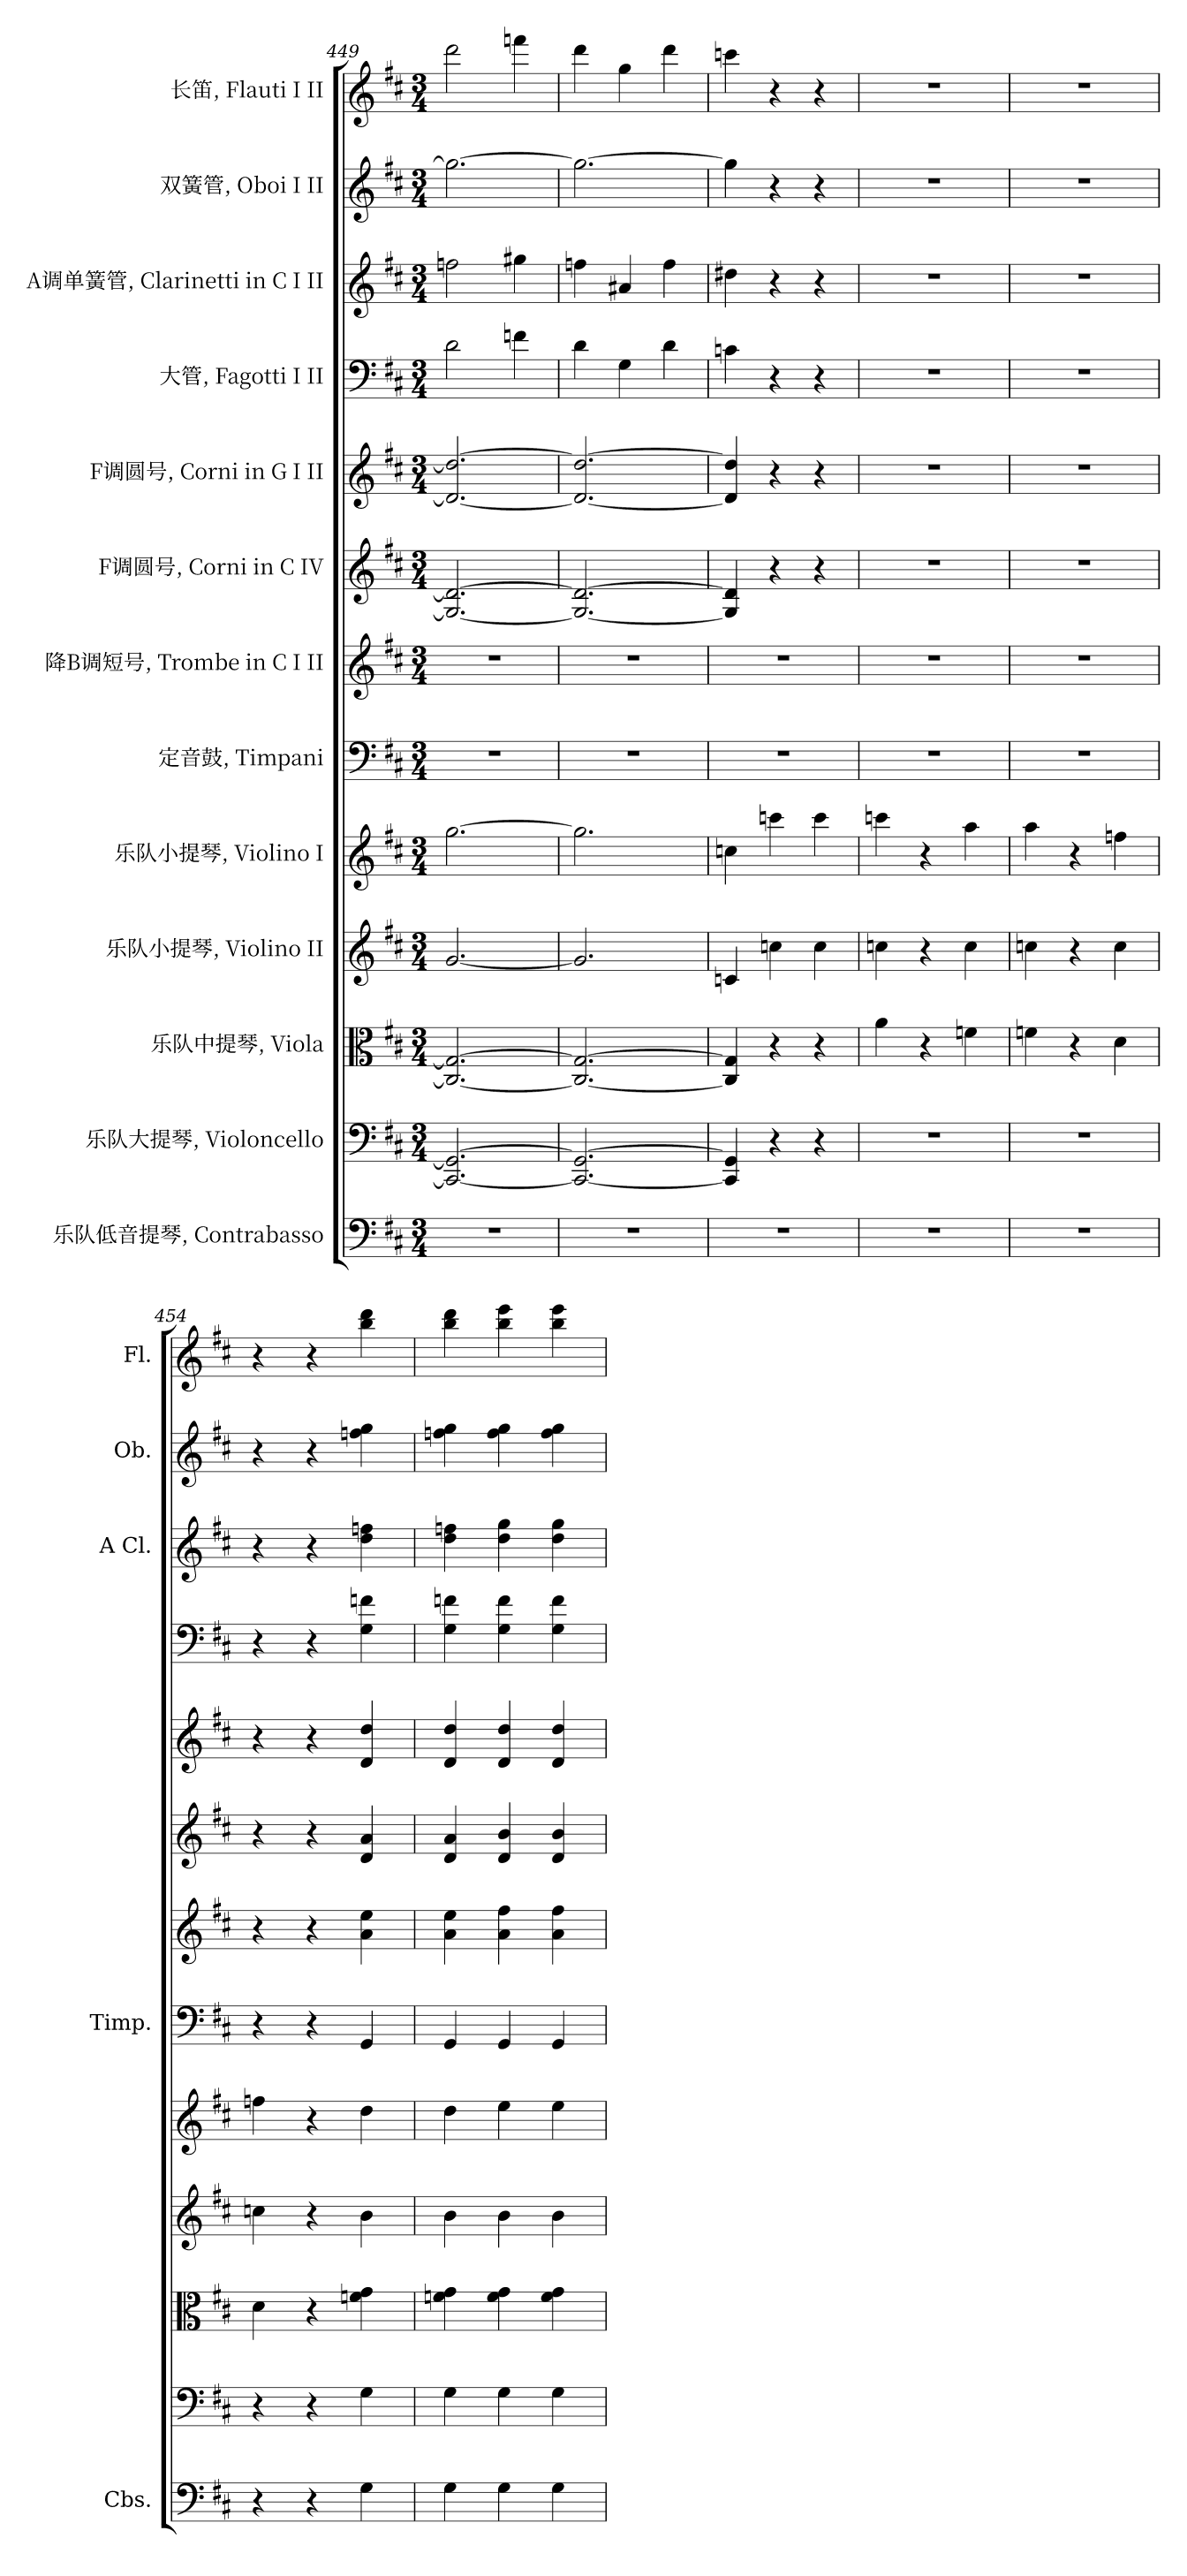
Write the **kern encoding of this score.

**kern	**kern	**kern	**kern	**kern	**kern	**kern	**kern	**kern	**kern	**kern	**kern	**kern
*part13	*part12	*part11	*part10	*part9	*part8	*part7	*part6	*part5	*part4	*part3	*part2	*part1
*staff13	*staff12	*staff11	*staff10	*staff9	*staff8	*staff7	*staff6	*staff5	*staff4	*staff3	*staff2	*staff1
*I"乐队低音提琴, Contrabasso	*I"乐队大提琴, Violoncello	*I"乐队中提琴, Viola	*I"乐队小提琴, Violino II	*I"乐队小提琴, Violino I	*I"定音鼓, Timpani	*I"降B调短号, Trombe in C I II	*I"F调圆号, Corni in C IV	*I"F调圆号, Corni in G I II	*I"大管, Fagotti I II	*I"A调单簧管, Clarinetti in C I II	*I"双簧管, Oboi I II	*I"长笛, Flauti I II
*I'Cbs.	*	*	*	*	*I'Timp.	*	*	*	*	*I'A Cl.	*I'Ob.	*I'Fl.
*clefF4	*clefF4	*clefC3	*clefG2	*clefG2	*clefF4	*clefG2	*clefG2	*clefG2	*clefF4	*clefG2	*clefG2	*clefG2
*ITrd7c12	*	*	*	*	*	*ITrd1c2	*ITrd4c7	*ITrd4c7	*	*ITrd2c3	*	*
*k[f#c#]	*k[f#c#]	*k[f#c#]	*k[f#c#]	*k[f#c#]	*k[f#c#]	*k[]	*k[f#]	*k[f#]	*k[f#c#]	*k[f#c#g#d#a#]	*k[f#c#]	*k[f#c#]
*M3/4	*M3/4	*M3/4	*M3/4	*M3/4	*M3/4	*M3/4	*M3/4	*M3/4	*M3/4	*M3/4	*M3/4	*M3/4
*MM328	*MM328	*MM328	*MM328	*MM328	*MM328	*MM328	*MM328	*MM328	*MM328	*MM328	*MM328	*MM328
=449	=449	=449	=449	=449	=449	=449	=449	=449	=449	=449	=449	=449
2.r	2.CC/_ 2.GG/_	2.C/_ 2.G/_	[2.g/	[2.gg\	2.r	2.r	2.C/_ 2.G/_	2.G/_ 2.g/_	2d\	2ddn\	2.gg\_	2ddd\
*	*	*	*	*	*	*	*	*	*	*	*	*MM304
.	.	.	.	.	.	.	.	.	4fn\	4ee#X\	.	4fffn\
=450	=450	=450	=450	=450	=450	=450	=450	=450	=450	=450	=450	=450
*	*	*	*	*	*	*	*	*	*	*	*	*MM328
2.r	2.CC/_ 2.GG/_	2.C/_ 2.G/_	2.g/]	2.gg\]	2.r	2.r	2.C/_ 2.G/_	2.G/_ 2.g/_	4d\	4ddn\	2.gg\_	4ddd\
.	.	.	.	.	.	.	.	.	4G\	4f##X/	.	4gg\
*	*	*	*	*	*	*	*	*	*	*	*	*MM304
.	.	.	.	.	.	.	.	.	4d\	4dd\	.	4ddd\
=451	=451	=451	=451	=451	=451	=451	=451	=451	=451	=451	=451	=451
*	*	*	*	*	*	*	*	*	*	*	*	*MM328
2.r	4CC/] 4GG/]	4C/] 4G/]	4cn/	4ccn\	2.r	2.r	4C/] 4G/]	4G/] 4g/]	4cn\	4b#X\	4gg\]	4cccn\
.	4r	4r	4ccn\	4cccn\	.	.	4r	4r	4r	4r	4r	4r
*	*	*	*	*	*	*	*	*	*	*	*	*MM313
.	4r	4r	4cc\	4ccc\	.	.	4r	4r	4r	4r	4r	4r
!!LO:PB:g=z
=452	=452	=452	=452	=452	=452	=452	=452	=452	=452	=452	=452	=452
*	*	*	*	*	*	*	*	*	*	*	*	*MM334
2.r	2.r	4a\	4ccn\	4cccn\	2.r	2.r	2.r	2.r	2.r	2.r	2.r	2.r
.	.	4r	4r	4r	.	.	.	.	.	.	.	.
.	.	4fn\	4cc\	4aa\	.	.	.	.	.	.	.	.
=453	=453	=453	=453	=453	=453	=453	=453	=453	=453	=453	=453	=453
*	*	*	*	*	*	*	*	*	*	*	*	*MM334
2.r	2.r	4fn\	4ccn\	4aa\	2.r	2.r	2.r	2.r	2.r	2.r	2.r	2.r
.	.	4r	4r	4r	.	.	.	.	.	.	.	.
.	.	4d\	4cc\	4ffn\	.	.	.	.	.	.	.	.
=454	=454	=454	=454	=454	=454	=454	=454	=454	=454	=454	=454	=454
*	*	*	*	*	*	*	*	*	*	*	*	*MM334
4r	4r	4d\	4ccn\	4ffn\	4r	4r	4r	4r	4r	4r	4r	4r
4r	4r	4r	4r	4r	4r	4r	4r	4r	4r	4r	4r	4r
*	*	*	*	*	*	*	*	*	*	*	*	*MM319
4GG\	4G\	4fn\ 4g\	4b\	4dd\	4GG/	4g\ 4dd\	4G/ 4d/	4G/ 4g/	4G\ 4fn\	4b\ 4ddn\	4ffn\ 4gg\	4bb\ 4ddd\
=455	=455	=455	=455	=455	=455	=455	=455	=455	=455	=455	=455	=455
*	*	*	*	*	*	*	*	*	*	*	*	*MM334
4GG\	4G\	4fn\ 4g\	4b\	4dd\	4GG/	4g\ 4dd\	4G/ 4d/	4G/ 4g/	4G\ 4fn\	4b\ 4ddn\	4ffn\ 4gg\	4bb\ 4ddd\
4GG\	4G\	4f\ 4g\	4b\	4ee\	4GG/	4g\ 4ee\	4G/ 4e/	4G/ 4g/	4G\ 4f\	4b\ 4ee\	4ff\ 4gg\	4bb\ 4eee\
*	*	*	*	*	*	*	*	*	*	*	*	*MM319
4GG\	4G\	4f\ 4g\	4b\	4ee\	4GG/	4g\ 4ee\	4G/ 4e/	4G/ 4g/	4G\ 4f\	4b\ 4ee\	4ff\ 4gg\	4bb\ 4eee\
=	=	=	=	=	=	=	=	=	=	=	=	=
*-	*-	*-	*-	*-	*-	*-	*-	*-	*-	*-	*-	*-
